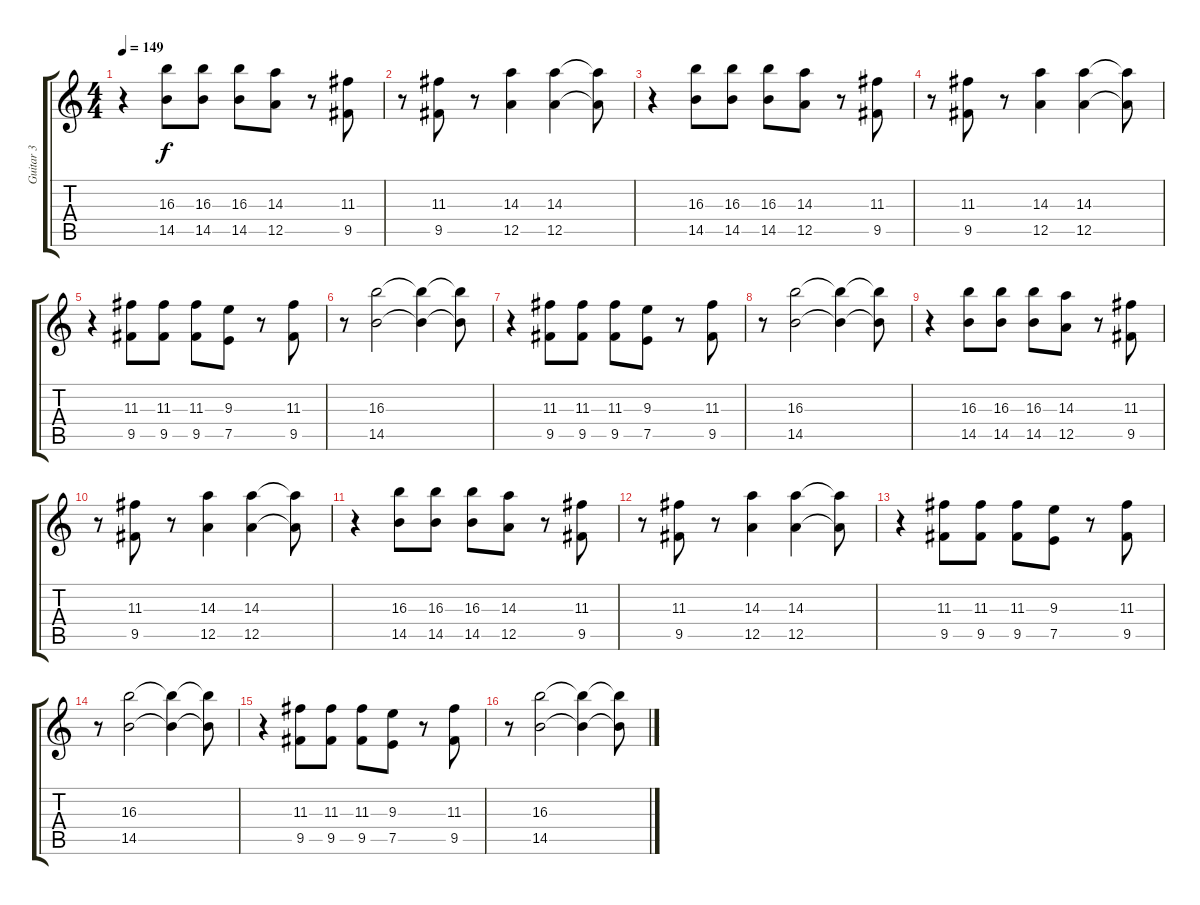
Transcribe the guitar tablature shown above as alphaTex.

\track ("Guitar 3" "Guitar 3") {instrument distortionguitar}
\staff {score tabs}
\tuning (E4 B3 G3 D3 A2 E2) {hide}
\ts (4 4)
\tempo 149
\clef g2
\ks c
r.4{dy f} (16.3 14.5).8 (16.3 14.5).8 (16.3 14.5).8 (14.3 12.5).8 r.8 (11.3 9.5).8 |
r.8 (11.3 9.5).8 r.8 (14.3 12.5).4 (14.3 12.5).4 (14.3{t} 12.5{t}).8 |
r.4 (16.3 14.5).8 (16.3 14.5).8 (16.3 14.5).8 (14.3 12.5).8 r.8 (11.3 9.5).8 |
r.8 (11.3 9.5).8 r.8 (14.3 12.5).4 (14.3 12.5).4 (14.3{t} 12.5{t}).8 |
r.4 (11.3 9.5).8 (11.3 9.5).8 (11.3 9.5).8 (9.3 7.5).8 r.8 (11.3 9.5).8 |
r.8 (16.3 14.5).2 (16.3{t} 14.5{t}).4 (16.3{t} 14.5{t}).8 |
r.4 (11.3 9.5).8 (11.3 9.5).8 (11.3 9.5).8 (9.3 7.5).8 r.8 (11.3 9.5).8 |
r.8 (16.3 14.5).2 (16.3{t} 14.5{t}).4 (16.3{t} 14.5{t}).8 |
r.4 (16.3 14.5).8 (16.3 14.5).8 (16.3 14.5).8 (14.3 12.5).8 r.8 (11.3 9.5).8 |
r.8 (11.3 9.5).8 r.8 (14.3 12.5).4 (14.3 12.5).4 (14.3{t} 12.5{t}).8 |
r.4 (16.3 14.5).8 (16.3 14.5).8 (16.3 14.5).8 (14.3 12.5).8 r.8 (11.3 9.5).8 |
r.8 (11.3 9.5).8 r.8 (14.3 12.5).4 (14.3 12.5).4 (14.3{t} 12.5{t}).8 |
r.4 (11.3 9.5).8 (11.3 9.5).8 (11.3 9.5).8 (9.3 7.5).8 r.8 (11.3 9.5).8 |
r.8 (16.3 14.5).2 (16.3{t} 14.5{t}).4 (16.3{t} 14.5{t}).8 |
r.4 (11.3 9.5).8 (11.3 9.5).8 (11.3 9.5).8 (9.3 7.5).8 r.8 (11.3 9.5).8 |
r.8 (16.3 14.5).2 (16.3{t} 14.5{t}).4 (16.3{t} 14.5{t}).8
